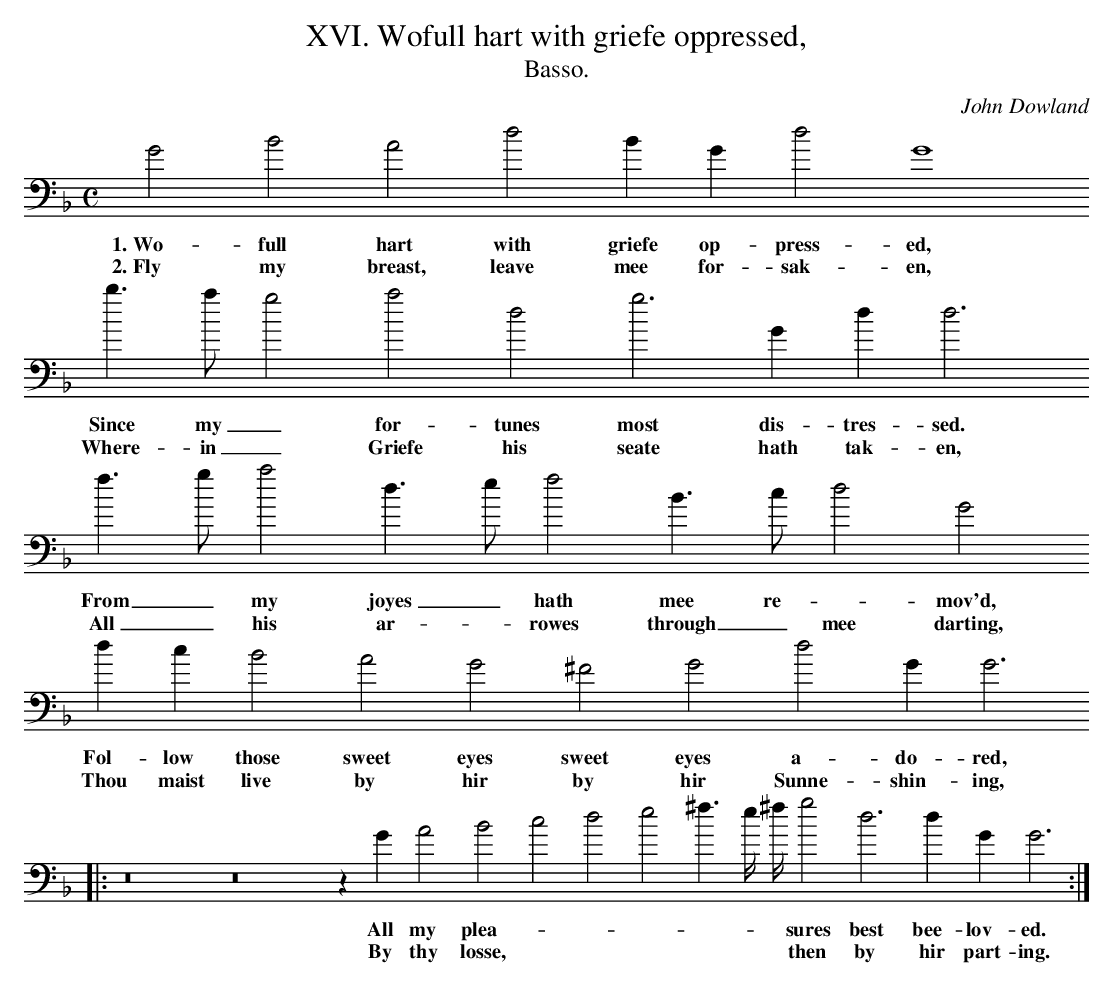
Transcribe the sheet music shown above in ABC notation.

X:1
T:XVI. Wofull hart with griefe oppressed,
T:Basso.
C: John Dowland
L:1/4
M:C
K: G dor bass
G2 B2 A2 d2 B G d2 G4
w:1.~Wo- full hart with griefe op- press- ed,
w:2.~Fly my breast, leave mee for- sak- en,
b > a g2 a2 d2 g3 G d d3
w:Since my _ for- tunes most dis- tres- sed.
w:Where- in _ Griefe his seate hath tak- en,
f > g a2 d > e f2 B > c d2 G2
w:From _ my joyes _ hath mee re- * mov'd,
w:All _ his ar- * rowes through _ mee  darting,
d c B2 A2 G2 ^F2 G2 d2 G G3
w:Fol- low those sweet eyes sweet eyes a- do- red,
w:Thou maist live by hir by hir Sunne- shin- ing,
|:z8 z8 z G A2 B2 c2 d2 e2 ^f3/2 e// ^f// g2 d3 d G G3 :|
w:All my plea- * * * * * * sures best bee- lov- ed.
w:By thy losse, * * * * * * then by hir part- ing.
